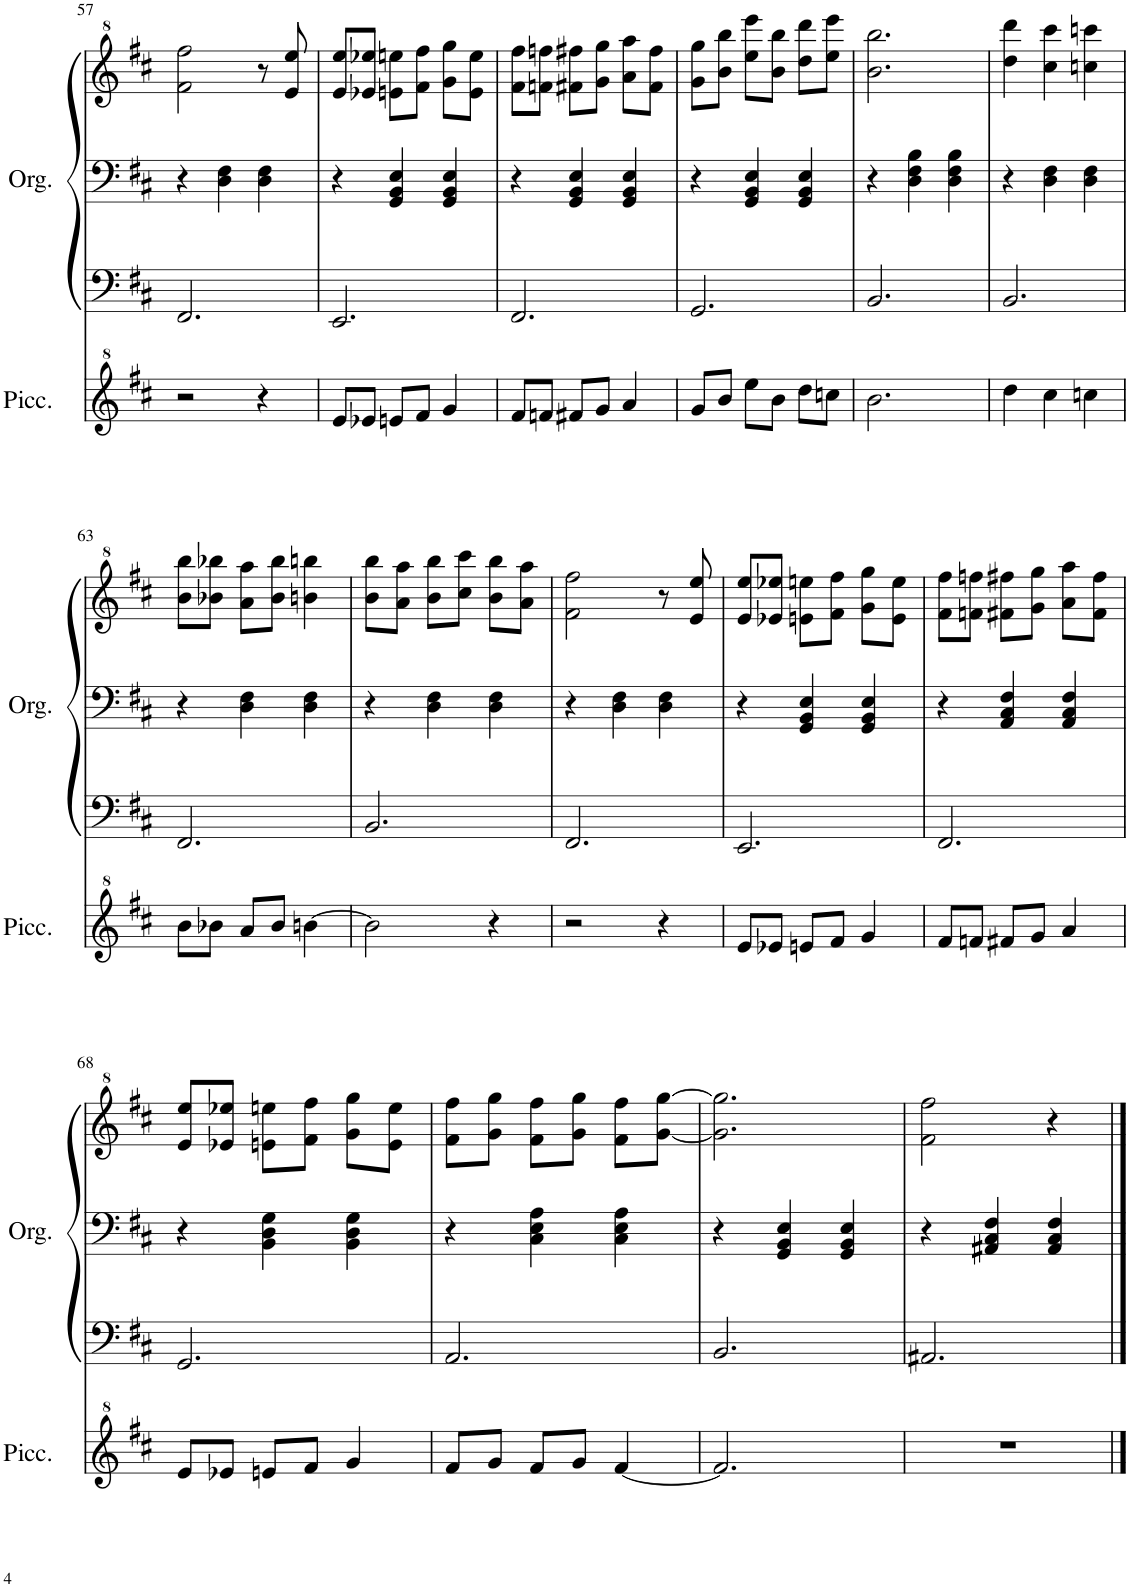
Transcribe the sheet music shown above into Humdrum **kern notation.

**kern	**kern	**kern	**kern
*part2	*part1	*part1	*part1
*staff4	*staff3	*staff2	*staff1
*I"Piccolo	*I"Organ	*	*
*I'Picc.	*I'Org.	*	*
!!LO:PB:g=z
*clefG^2	*clefF4	*clefF4	*clefG^2
*k[f#c#]	*k[f#c#]	*k[f#c#]	*k[f#c#]
*M3/4	*M3/4	*M3/4	*M3/4
=57	=57	=57	=57
2r	2.FF#/	4r	2ff#\ 2fff#\
.	.	4D\ 4F#\	.
4r	.	4D\ 4F#\	8r
.	.	.	8ee/ 8eee/
=58	=58	=58	=58
8ee/L	2.EE/	4r	8ee/ 8eee/L
8ee-X/J	.	.	8ee-X/ 8eee-X/J
8een/L	.	4GG/ 4BB/ 4E/	8een\ 8eeen\L
8ff#/J	.	.	8ff#\ 8fff#\J
4gg/	.	4GG/ 4BB/ 4E/	8gg\ 8ggg\L
.	.	.	8ee\ 8eee\J
=59	=59	=59	=59
8ff#/L	2.FF#/	4r	8ff#\ 8fff#\L
8ffn/J	.	.	8ffn\ 8fffn\J
8ff#X/L	.	4GG/ 4BB/ 4E/	8ff#X\ 8fff#X\L
8gg/J	.	.	8gg\ 8ggg\J
4aa/	.	4GG/ 4BB/ 4E/	8aa\ 8aaa\L
.	.	.	8ff#\ 8fff#\J
=60	=60	=60	=60
8gg/L	2.GG/	4r	8gg\ 8ggg\L
8bb/J	.	.	8bb\ 8bbb\J
8eee\L	.	4GG/ 4BB/ 4E/	8eee\ 8eeee\L
8bb\J	.	.	8bb\ 8bbb\J
8ddd\L	.	4GG/ 4BB/ 4E/	8ddd\ 8dddd\L
8cccn\J	.	.	8eee\ 8eeee\J
=61	=61	=61	=61
2.bb\	2.BB/	4r	2.bb\ 2.bbb\
.	.	4D\ 4F#\ 4B\	.
.	.	4D\ 4F#\ 4B\	.
=62	=62	=62	=62
4ddd\	2.BB/	4r	4ddd\ 4dddd\
4ccc#\	.	4D\ 4F#\	4ccc#\ 4cccc#\
4cccn\	.	4D\ 4F#\	4cccn\ 4ccccn\
!!LO:LB:g=z
=63	=63	=63	=63
8bb\L	2.FF#/	4r	8bb\ 8bbb\L
8bb-X\J	.	.	8bb-X\ 8bbb-X\J
8aa/L	.	4D\ 4F#\	8aa\ 8aaa\L
8bb-/J	.	.	8bb-\ 8bbb-\J
[4bbn\	.	4D\ 4F#\	4bbn\ 4bbbn\
=64	=64	=64	=64
2bb\]	2.BB/	4r	8bb\ 8bbb\L
.	.	.	8aa\ 8aaa\J
.	.	4D\ 4F#\	8bb\ 8bbb\L
.	.	.	8ccc#\ 8cccc#\J
4r	.	4D\ 4F#\	8bb\ 8bbb\L
.	.	.	8aa\ 8aaa\J
=65	=65	=65	=65
2r	2.FF#/	4r	2ff#\ 2fff#\
.	.	4D\ 4F#\	.
4r	.	4D\ 4F#\	8r
.	.	.	8ee/ 8eee/
=66	=66	=66	=66
8ee/L	2.EE/	4r	8ee/ 8eee/L
8ee-X/J	.	.	8ee-X/ 8eee-X/J
8een/L	.	4GG/ 4BB/ 4E/	8een\ 8eeen\L
8ff#/J	.	.	8ff#\ 8fff#\J
4gg/	.	4GG/ 4BB/ 4E/	8gg\ 8ggg\L
.	.	.	8ee\ 8eee\J
=67	=67	=67	=67
8ff#/L	2.FF#/	4r	8ff#\ 8fff#\L
8ffn/J	.	.	8ffn\ 8fffn\J
8ff#X/L	.	4AA/ 4C#/ 4F#/	8ff#X\ 8fff#X\L
8gg/J	.	.	8gg\ 8ggg\J
4aa/	.	4AA/ 4C#/ 4F#/	8aa\ 8aaa\L
.	.	.	8ff#\ 8fff#\J
!!LO:LB:g=z
=68	=68	=68	=68
8ee/L	2.GG/	4r	8ee/ 8eee/L
8ee-X/J	.	.	8ee-X/ 8eee-X/J
8een/L	.	4BB\ 4D\ 4G\	8een\ 8eeen\L
8ff#/J	.	.	8ff#\ 8fff#\J
4gg/	.	4BB\ 4D\ 4G\	8gg\ 8ggg\L
.	.	.	8ee\ 8eee\J
=69	=69	=69	=69
8ff#/L	2.AA/	4r	8ff#\ 8fff#\L
8gg/J	.	.	8gg\ 8ggg\J
8ff#/L	.	4C#\ 4E\ 4A\	8ff#\ 8fff#\L
8gg/J	.	.	8gg\ 8ggg\J
[4ff#/	.	4C#\ 4E\ 4A\	8ff#\ 8fff#\L
.	.	.	[8gg\ [8ggg\J
=70	=70	=70	=70
2.ff#/]	2.BB/	4r	2.gg\] 2.ggg\]
.	.	4GG/ 4BB/ 4E/	.
.	.	4GG/ 4BB/ 4E/	.
=71	=71	=71	=71
2.r	2.AA#X/	4r	2ff#\ 2fff#\
.	.	4AA#X/ 4C#/ 4F#/	.
.	.	4AA#/ 4C#/ 4F#/	4r
==	==	==	==
*-	*-	*-	*-
